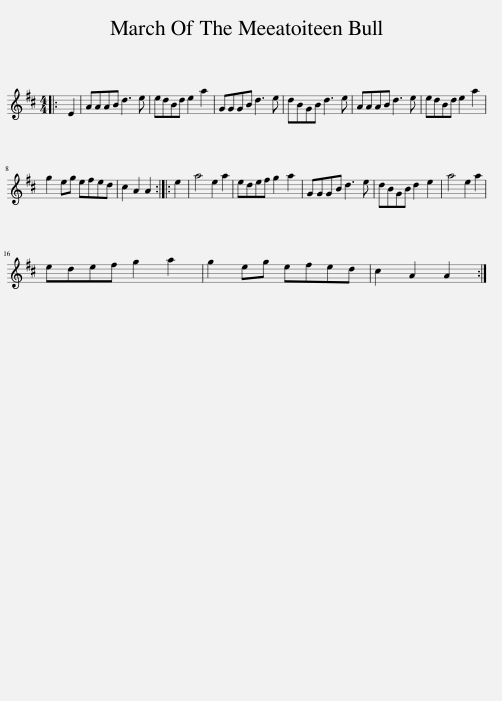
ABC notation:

X:1
L:1/8
M:4/4
I:linebreak $
K:D
V:1 treble
V:1
|: E2 | AAAB d3 e | edBd e2 a2 | GGGB d3 e | dBGB d3 e | %5
 AAAB d3 e | edBd e2 a2 |$ g2 eg efed | c2 A2 A2 :: e2 | %10
 a4 e2 a2 | edef g2 a2 | GGGB d3 e | dBGB d2 e2 | a4 e2 a2 |$ %15
 edef g2 a2 | g2 eg efed | c2 A2 A2 :| %18
